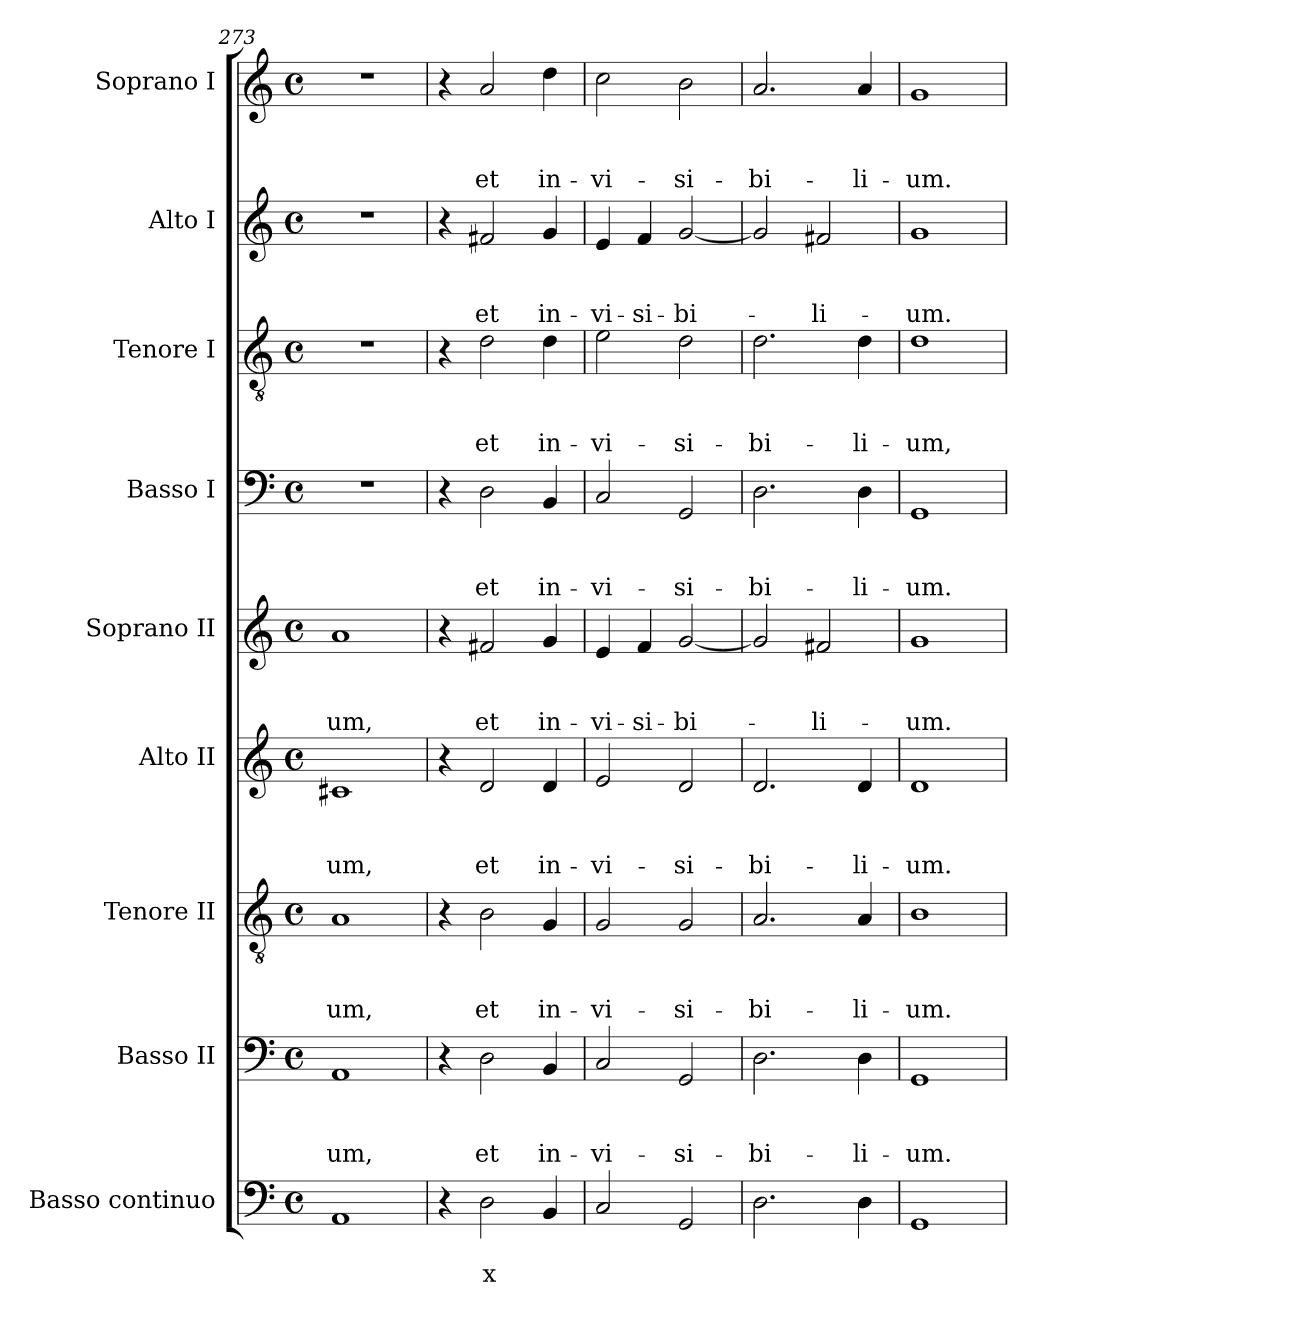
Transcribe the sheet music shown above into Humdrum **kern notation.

**kern	**text	**text	**kern	**text	**text	**text	**kern	**text	**text	**text	**kern	**text	**text	**text	**kern	**text	**text	**text	**kern	**text	**text	**text	**kern	**text	**text	**text	**kern	**text	**text	**text	**kern	**text	**text	**text
*part9	*part9	*part9	*part8	*part8	*part8	*part8	*part7	*part7	*part7	*part7	*part6	*part6	*part6	*part6	*part5	*part5	*part5	*part5	*part4	*part4	*part4	*part4	*part3	*part3	*part3	*part3	*part2	*part2	*part2	*part2	*part1	*part1	*part1	*part1
*staff9	*staff9	*staff9	*staff8	*staff8	*staff8	*staff8	*staff7	*staff7	*staff7	*staff7	*staff6	*staff6	*staff6	*staff6	*staff5	*staff5	*staff5	*staff5	*staff4	*staff4	*staff4	*staff4	*staff3	*staff3	*staff3	*staff3	*staff2	*staff2	*staff2	*staff2	*staff1	*staff1	*staff1	*staff1
*I"Basso continuo	*	*	*I"Basso II	*	*	*	*I"Tenore II	*	*	*	*I"Alto II	*	*	*	*I"Soprano II	*	*	*	*I"Basso I	*	*	*	*I"Tenore I	*	*	*	*I"Alto I	*	*	*	*I"Soprano I	*	*	*
*I'BC	*	*	*I'B 2	*	*	*	*I'T 2	*	*	*	*I'A 2	*	*	*	*I'S 2	*	*	*	*I'B 1	*	*	*	*I'T 1	*	*	*	*I'A 1	*	*	*	*I'S 1	*	*	*
*clefF4	*	*	*clefF4	*	*	*	*clefGv2	*	*	*	*clefG2	*	*	*	*clefG2	*	*	*	*clefF4	*	*	*	*clefGv2	*	*	*	*clefG2	*	*	*	*clefG2	*	*	*
*k[]	*	*	*k[]	*	*	*	*k[]	*	*	*	*k[]	*	*	*	*k[]	*	*	*	*k[]	*	*	*	*k[]	*	*	*	*k[]	*	*	*	*k[]	*	*	*
*C:	*	*	*C:	*	*	*	*C:	*	*	*	*C:	*	*	*	*C:	*	*	*	*C:	*	*	*	*C:	*	*	*	*C:	*	*	*	*C:	*	*	*
*M4/4	*	*	*M4/4	*	*	*	*M4/4	*	*	*	*M4/4	*	*	*	*M4/4	*	*	*	*M4/4	*	*	*	*M4/4	*	*	*	*M4/4	*	*	*	*M4/4	*	*	*
*met(c)	*	*	*met(c)	*	*	*	*met(c)	*	*	*	*met(c)	*	*	*	*met(c)	*	*	*	*met(c)	*	*	*	*met(c)	*	*	*	*met(c)	*	*	*	*met(c)	*	*	*
=273	=273	=273	=273	=273	=273	=273	=273	=273	=273	=273	=273	=273	=273	=273	=273	=273	=273	=273	=273	=273	=273	=273	=273	=273	=273	=273	=273	=273	=273	=273	=273	=273	=273	=273
!	!	!	!	!	!	!LO:LY:b	!	!	!	!LO:LY:b	!	!	!	!LO:LY:b	!	!	!	!LO:LY:b	!	!	!	!	!	!	!	!	!	!	!	!	!	!	!	!
1AA	.	.	1AA	.	.	-um,	1A	.	.	-um,	1c#X	.	.	-um,	1a	.	.	-um,	1r	.	.	.	1r	.	.	.	1r	.	.	.	1r	.	.	.
=274	=274	=274	=274	=274	=274	=274	=274	=274	=274	=274	=274	=274	=274	=274	=274	=274	=274	=274	=274	=274	=274	=274	=274	=274	=274	=274	=274	=274	=274	=274	=274	=274	=274	=274
4r	.	.	4r	.	.	.	4r	.	.	.	4r	.	.	.	4r	.	.	.	4r	.	.	.	4r	.	.	.	4r	.	.	.	4r	.	.	.
!	!	!LO:LY:b	!	!	!	!LO:LY:b	!	!	!	!LO:LY:b	!	!	!	!LO:LY:b	!	!	!	!LO:LY:b	!	!	!	!LO:LY:b	!	!	!	!LO:LY:b	!	!	!	!LO:LY:b	!	!	!	!LO:LY:b
2D\	.	x	2D\	.	.	et	2B\	.	.	et	2d/	.	.	et	2f#X/	.	.	et	2D\	.	.	et	2d\	.	.	et	2f#X/	.	.	et	2a/	.	.	et
!	!	!	!	!	!	!LO:LY:b	!	!	!	!LO:LY:b	!	!	!	!LO:LY:b	!	!	!	!LO:LY:b	!	!	!	!LO:LY:b	!	!	!	!LO:LY:b	!	!	!	!LO:LY:b	!	!	!	!LO:LY:b
4BB/	.	.	4BB/	.	.	in-	4G/	.	.	in-	4d/	.	.	in-	4g/	.	.	in-	4BB/	.	.	in-	4d\	.	.	in-	4g/	.	.	in-	4dd\	.	.	in-
=275	=275	=275	=275	=275	=275	=275	=275	=275	=275	=275	=275	=275	=275	=275	=275	=275	=275	=275	=275	=275	=275	=275	=275	=275	=275	=275	=275	=275	=275	=275	=275	=275	=275	=275
!	!	!	!	!	!	!LO:LY:b	!	!	!	!LO:LY:b	!	!	!	!LO:LY:b	!	!	!	!LO:LY:b	!	!	!	!LO:LY:b	!	!	!	!LO:LY:b	!	!	!	!LO:LY:b	!	!	!	!LO:LY:b
2C/	.	.	2C/	.	.	-vi-	2G/	.	.	-vi-	2e/	.	.	-vi-	4e/	.	.	-vi-	2C/	.	.	-vi-	2e\	.	.	-vi-	4e/	.	.	-vi-	2cc\	.	.	-vi-
!	!	!	!	!	!	!	!	!	!	!	!	!	!	!	!	!	!	!LO:LY:b	!	!	!	!	!	!	!	!	!	!	!	!LO:LY:b	!	!	!	!
.	.	.	.	.	.	.	.	.	.	.	.	.	.	.	4f/	.	.	-si-	.	.	.	.	.	.	.	.	4f/	.	.	-si-	.	.	.	.
!	!	!	!	!	!	!LO:LY:b	!	!	!	!LO:LY:b	!	!	!	!LO:LY:b	!	!	!	!LO:LY:b	!	!	!	!LO:LY:b	!	!	!	!LO:LY:b	!	!	!	!LO:LY:b	!	!	!	!LO:LY:b
2GG/	.	.	2GG/	.	.	-si-	2G/	.	.	-si-	2d/	.	.	-si-	[2g/	.	.	-bi-	2GG/	.	.	-si-	2d\	.	.	-si-	[2g/	.	.	-bi-	2b\	.	.	-si-
=276	=276	=276	=276	=276	=276	=276	=276	=276	=276	=276	=276	=276	=276	=276	=276	=276	=276	=276	=276	=276	=276	=276	=276	=276	=276	=276	=276	=276	=276	=276	=276	=276	=276	=276
!	!	!	!	!	!	!LO:LY:b	!	!	!	!LO:LY:b	!	!	!	!LO:LY:b	!	!	!	!	!	!	!	!LO:LY:b	!	!	!	!LO:LY:b	!	!	!	!	!	!	!	!LO:LY:b
2.D\	.	.	2.D\	.	.	-bi-	2.A/	.	.	-bi-	2.d/	.	.	-bi-	2g/]	.	.	.	2.D\	.	.	-bi-	2.d\	.	.	-bi-	2g/]	.	.	.	2.a/	.	.	-bi-
!	!	!	!	!	!	!	!	!	!	!	!	!	!	!	!	!	!	!LO:LY:b	!	!	!	!	!	!	!	!	!	!	!	!LO:LY:b	!	!	!	!
.	.	.	.	.	.	.	.	.	.	.	.	.	.	.	2f#X/	.	.	-li-	.	.	.	.	.	.	.	.	2f#X/	.	.	-li-	.	.	.	.
!	!	!	!	!	!	!LO:LY:b	!	!	!	!LO:LY:b	!	!	!	!LO:LY:b	!	!	!	!	!	!	!	!LO:LY:b	!	!	!	!LO:LY:b	!	!	!	!	!	!	!	!LO:LY:b
4D\	.	.	4D\	.	.	-li-	4A/	.	.	-li-	4d/	.	.	-li-	.	.	.	.	4D\	.	.	-li-	4d\	.	.	-li-	.	.	.	.	4a/	.	.	-li-
=277	=277	=277	=277	=277	=277	=277	=277	=277	=277	=277	=277	=277	=277	=277	=277	=277	=277	=277	=277	=277	=277	=277	=277	=277	=277	=277	=277	=277	=277	=277	=277	=277	=277	=277
!	!	!	!	!	!	!LO:LY:b	!	!	!	!LO:LY:b	!	!	!	!LO:LY:b	!	!	!	!LO:LY:b	!	!	!	!LO:LY:b	!	!	!	!LO:LY:b	!	!	!	!LO:LY:b	!	!	!	!LO:LY:b
1GG	.	.	1GG	.	.	-um.	1B	.	.	-um.	1d	.	.	-um.	1g	.	.	-um.	1GG	.	.	-um.	1d	.	.	-um,	1g	.	.	-um.	1g	.	.	-um.
=	=	=	=	=	=	=	=	=	=	=	=	=	=	=	=	=	=	=	=	=	=	=	=	=	=	=	=	=	=	=	=	=	=	=
*-	*-	*-	*-	*-	*-	*-	*-	*-	*-	*-	*-	*-	*-	*-	*-	*-	*-	*-	*-	*-	*-	*-	*-	*-	*-	*-	*-	*-	*-	*-	*-	*-	*-	*-
